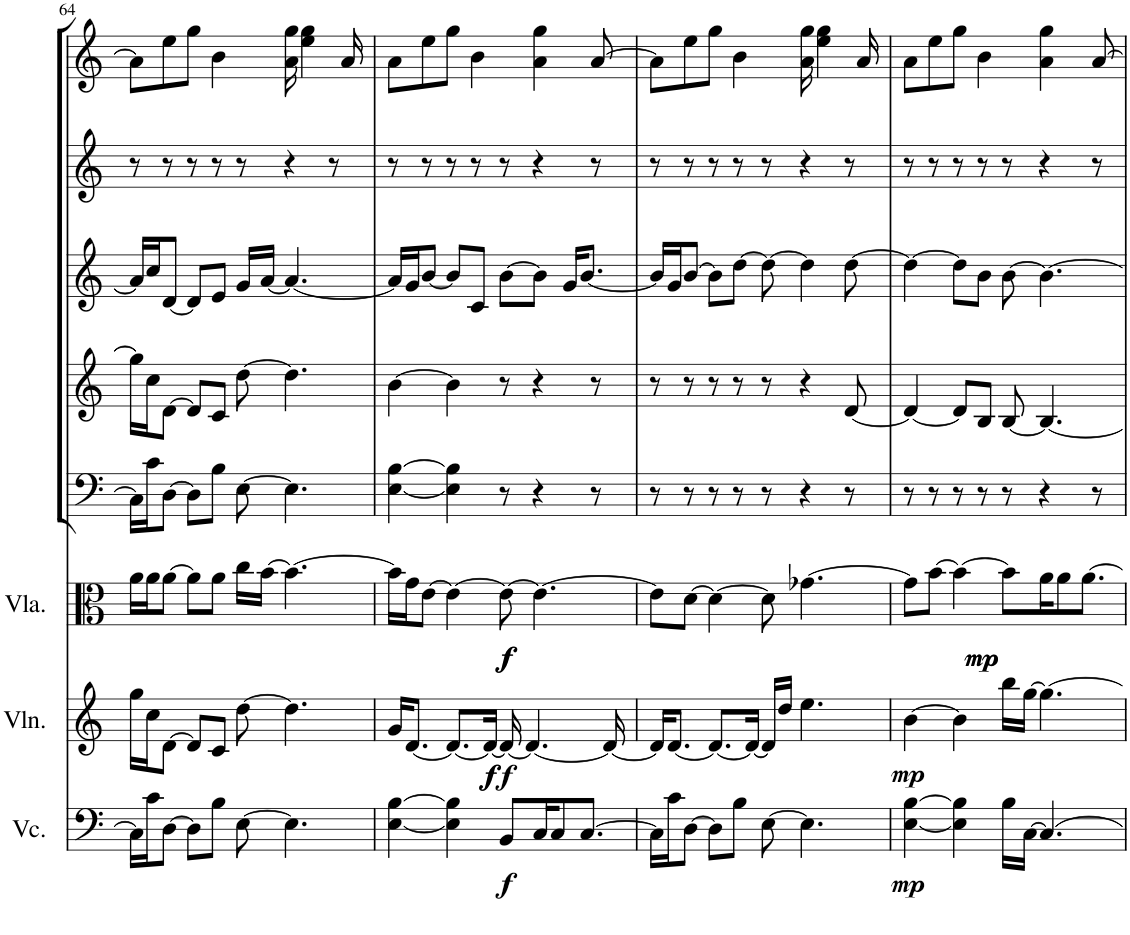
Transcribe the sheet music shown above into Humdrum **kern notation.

**kern	**dynam	**kern	**dynam	**kern	**dynam	**kern	**kern	**kern	**kern	**kern
*part8	*part8	*part7	*part7	*part6	*part6	*part5	*part4	*part3	*part2	*part1
*staff8	*staff8	*staff7	*staff7	*staff6	*staff6	*staff5	*staff4	*staff3	*staff2	*staff1
*I"Violoncello	*	*I"Violin	*	*I"Viola	*	*I"Bassoon	*I"Horn in F	*I"Bb Clarinet	*I"Oboe	*I"Flute
*I'Vc.	*	*I'Vln.	*	*I'Vla.	*	*I'Bsn	*I'Hn	*I'Cl	*I'Ob	*I'Fl
!!LO:PB:g=z
*clefF4	*	*clefG2	*	*clefC3	*	*clefF4	*clefG2	*clefG2	*clefG2	*clefG2
*	*	*	*	*	*	*	*ITrd4c7	*ITrd1c2	*	*
*k[]	*	*k[]	*	*k[]	*	*k[]	*k[]	*k[]	*k[]	*k[]
*M4/4	*	*M4/4	*	*M4/4	*	*M4/4	*M4/4	*M4/4	*M4/4	*M4/4
=64	=64	=64	=64	=64	=64	=64	=64	=64	=64	=64
16C\LL]	.	16gg\LL	.	16a\LL	.	16C\LL]	16gg\LL]	16a/LL]	8r	8a\L]
16c\J	.	16cc\J	.	16a\J	.	16c\J	16cc\J	16cc/J	.	.
[8D\J	.	[8d\J	.	[8a\J	.	[8D\J	[8d\J	[8d/J	8r	8ee\
8D\L]	.	8d/L]	.	8a\L]	.	8D\L]	8d/L]	8d/L]	8r	8gg\J
8B\J	.	8c/J	.	8a\J	.	8B\J	8c/J	8e/J	8r	4b\
[8E\	.	[8dd\	.	16cc\LL	.	[8E\	[8dd\	16g/LL	8r	.
.	.	.	.	[16b\JJ	.	.	.	[16a/JJ	.	.
4.E\]	.	4.dd\]	.	4.b\_	.	4.E\]	4.dd\]	4.a/_	4r	16a\ 16gg\
.	.	.	.	.	.	.	.	.	.	4ee\ 4gg\
.	.	.	.	.	.	.	.	.	8r	.
.	.	.	.	.	.	.	.	.	.	16a/
=65	=65	=65	=65	=65	=65	=65	=65	=65	=65	=65
[4E\ [4B\	.	16g/KL	.	16b\LL]	.	[4E\ [4B\	[4b\	16a/LL]	8r	8a\L
.	.	[8.d/J	.	16g\J	.	.	.	16g/J	.	.
.	.	.	.	[8e\J	.	.	.	[8b/J	8r	8ee\
4E\] 4B\]	.	8.d/L_	.	4e\_	.	4E\] 4B\]	4b\]	8b/L]	8r	8gg\J
.	.	.	.	.	.	.	.	8c/J	8r	4b\
!	!	!	!LO:DY:b	!	!	!	!	!	!	!
!	!	!	!LO:DY:n=1:b	!	!	!	!	!	!	!
.	.	16d/Jk_	f f	.	.	.	.	.	.	.
!	!LO:DY:b	!	!LO:DY:n=2:b	!	!LO:DY:b	!	!	!	!	!
!	!	!	!	!	!LO:DY:n=1:b	!	!	!	!	!
8BB/L	f	16d/_	f	8e\_	f f	8r	8r	[8b\L	8r	.
.	.	4.d/_	.	.	.	.	.	.	.	.
16C/K	.	.	.	4.e\_	.	4r	4r	8b\J]	4r	4a\ 4gg\
8C/	.	.	.	.	.	.	.	.	.	.
.	.	.	.	.	.	.	.	16g/KL	.	.
[8.C/J	.	.	.	.	.	.	.	[8.b/J	.	.
.	.	.	.	.	.	8r	8r	.	8r	[8a/
.	.	16d/_	.	.	.	.	.	.	.	.
=66	=66	=66	=66	=66	=66	=66	=66	=66	=66	=66
16C\LL]	.	16d/KL]	.	8e\L]	.	8r	8r	16b/LL]	8r	8a\L]
16c\J	.	[8.d/J	.	.	.	.	.	16g/J	.	.
[8D\J	.	.	.	[8d\J	.	8r	8r	[8b/J	8r	8ee\
8D\L]	.	8.d/L_	.	4d\_	.	8r	8r	8b\L]	8r	8gg\J
8B\J	.	.	.	.	.	8r	8r	[8dd\J	8r	4b\
.	.	16d/Jk_	.	.	.	.	.	.	.	.
[8E\	.	16d/LL]	.	8d\]	.	8r	8r	8dd\_	8r	.
.	.	16dd/JJ	.	.	.	.	.	.	.	.
4.E\]	.	4.ee\	.	[4.g-X\	.	4r	4r	4dd\]	4r	16a\ 16gg\
.	.	.	.	.	.	.	.	.	.	4ee\ 4gg\
.	.	.	.	.	.	8r	[8d/	[8dd\	8r	.
.	.	.	.	.	.	.	.	.	.	16a/
=67	=67	=67	=67	=67	=67	=67	=67	=67	=67	=67
!	!LO:DY:b	!	!LO:DY:b	!	!	!	!	!	!	!
*	*	*	*	*^	*	*	*	*	*	*
[4E\ [4B\	mp	[4b\	mp	8g-\L]	4.ryy	.	8r	4d/_	4dd\_	8r	8a\L
.	.	.	.	[8b\J	.	.	8r	.	.	8r	8ee\
4E\] 4B\]	.	4b\]	.	4b\_	.	.	8r	8d/L]	8dd\L]	8r	8gg\J
!	!	!	!	!	!	!LO:DY:b	!	!	!	!	!
!	!	!	!	!	!	!LO:DY:n=1:b	!	!	!	!	!
.	.	.	.	.	2ryy	mp mp	8r	8B/J	8b\J	8r	4b\
16B\LL	.	16bb\LL	.	8b\L]	.	.	8r	[8B/	[8b\	8r	.
[16C\JJ	.	[16gg\JJ	.	.	.	.	.	.	.	.	.
4.C/_	.	4.gg\_	.	16a\K	.	.	4r	4.B/_	4.b\_	4r	4a\ 4gg\
.	.	.	.	8a\	.	.	.	.	.	.	.
.	.	.	.	[8.a\J	.	.	.	.	.	.	.
.	.	.	.	.	8ryy	.	8r	.	.	8r	[8a/
*	*	*	*	*v	*v	*	*	*	*	*	*
=	=	=	=	=	=	=	=	=	=	=
*-	*-	*-	*-	*-	*-	*-	*-	*-	*-	*-
